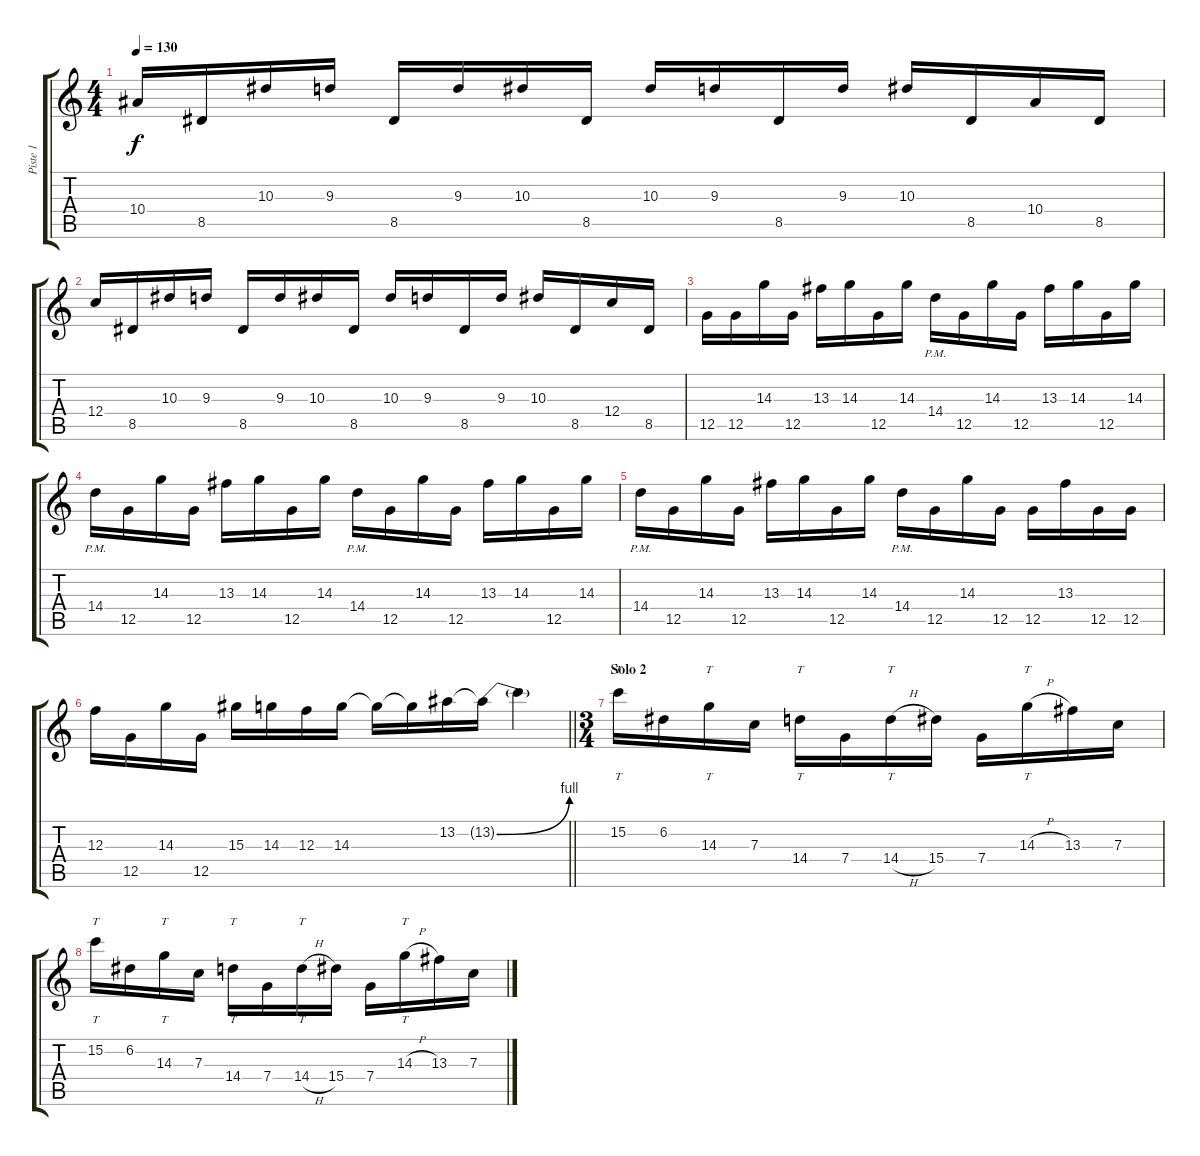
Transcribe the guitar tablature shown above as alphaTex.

\track ("Piste 1" "Piste 1") {instrument distortionguitar}
\staff {score tabs}
\tuning (D4 A3 F3 C3 G2 D2) {hide}
\ts (4 4)
\tempo 130
\clef g2
\ks c
10.4.16{dy f} 8.5.16 10.3.16 9.3.16 8.5.16 9.3.16 10.3.16 8.5.16 10.3.16 9.3.16 8.5.16 9.3.16 10.3.16 8.5.16 10.4.16 8.5.16 |
12.4.16 8.5.16 10.3.16 9.3.16 8.5.16 9.3.16 10.3.16 8.5.16 10.3.16 9.3.16 8.5.16 9.3.16 10.3.16 8.5.16 12.4.16 8.5.16 |
12.5.16 12.5.16 14.3.16 12.5.16 13.3.16 14.3.16 12.5.16 14.3.16 14.4{pm}.16 12.5.16 14.3.16 12.5.16 13.3.16 14.3.16 12.5.16 14.3.16 |
14.4{pm}.16 12.5.16 14.3.16 12.5.16 13.3.16 14.3.16 12.5.16 14.3.16 14.4{pm}.16 12.5.16 14.3.16 12.5.16 13.3.16 14.3.16 12.5.16 14.3.16 |
14.4{pm}.16 12.5.16 14.3.16 12.5.16 13.3.16 14.3.16 12.5.16 14.3.16 14.4{pm}.16 12.5.16 14.3.16 12.5.16 12.5.16 13.3.16 12.5.16 12.5.16 |
\barLineRight lightlight
12.3.16 12.5.16 14.3.16 12.5.16 15.3.16 14.3.16 12.3.16 14.3.16 14.3{t}.16 14.3{t}.16 13.2.16 13.2{be (bend 0 0 60 4) t}.16 13.2{t}.4 |
\ts (3 4)
\section ("" "Solo 2")
15.2.16{tt} 6.2.16 14.3.16{tt} 7.3.16 14.4.16{tt} 7.4.16 14.4{h}.16{tt} 15.4.16 7.4.16 14.3{h}.16{tt} 13.3.16 7.3.16 |
15.2.16{tt} 6.2.16 14.3.16{tt} 7.3.16 14.4.16{tt} 7.4.16 14.4{h}.16{tt} 15.4.16 7.4.16 14.3{h}.16{tt} 13.3.16 7.3.16
